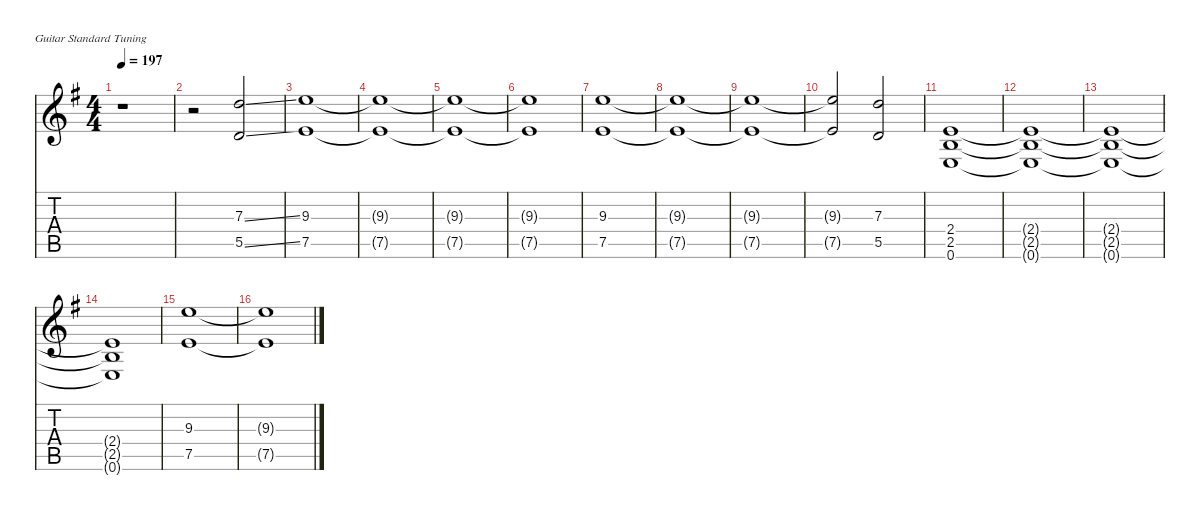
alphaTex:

\defaultSystemsLayout 4
\hideDynamics
\bracketExtendMode nobrackets
\singleTrackTrackNamePolicy hidden
\multiTrackTrackNamePolicy hidden
\firstSystemTrackNameMode fullname
\firstSystemTrackNameOrientation horizontal
\otherSystemsTrackNameOrientation horizontal
\track ("Guitar 3" "od.guit.") {defaultSystemsLayout 8 instrument overdrivenguitar}
\staff {score tabs}
\tuning (E4 B3 G3 D3 A2 E2)
\ts (4 4)
\tempo 197
\clef g2
\ks eminor
r.1{dy mf beam Down} |
r.2{beam Down} (7.3{ss acc forcenatural} 5.5{ss acc forcenatural}).2{dy f beam Up} |
(9.3{acc forcenatural} 7.5{acc forcenatural}).1{beam Up} |
(9.3{t acc forcenatural} 7.5{t acc forcenatural}).1{beam Up} |
(9.3{t acc forcenatural} 7.5{t acc forcenatural}).1{beam Up} |
(9.3{t acc forcenatural} 7.5{t acc forcenatural}).1{beam Up} |
(9.3{acc forcenatural} 7.5{acc forcenatural}).1{beam Up} |
(9.3{t acc forcenatural} 7.5{t acc forcenatural}).1{beam Up} |
(9.3{t acc forcenatural} 7.5{t acc forcenatural}).1{beam Up} |
(9.3{t acc forcenatural} 7.5{t acc forcenatural}).2{beam Up} (7.3{acc forcenatural} 5.5{acc forcenatural}).2{beam Up} |
(2.4{acc forcenatural} 2.5{acc forcenatural} 0.6{acc forcenatural}).1{beam Up} |
(2.4{t acc forcenatural} 2.5{t acc forcenatural} 0.6{t acc forcenatural}).1{beam Up} |
(2.4{t acc forcenatural} 2.5{t acc forcenatural} 0.6{t acc forcenatural}).1{beam Up} |
(2.4{t acc forcenatural} 2.5{t acc forcenatural} 0.6{t acc forcenatural}).1{beam Up} |
(9.3{acc forcenatural} 7.5{acc forcenatural}).1{beam Up} |
(9.3{t acc forcenatural} 7.5{t acc forcenatural}).1{beam Up}
